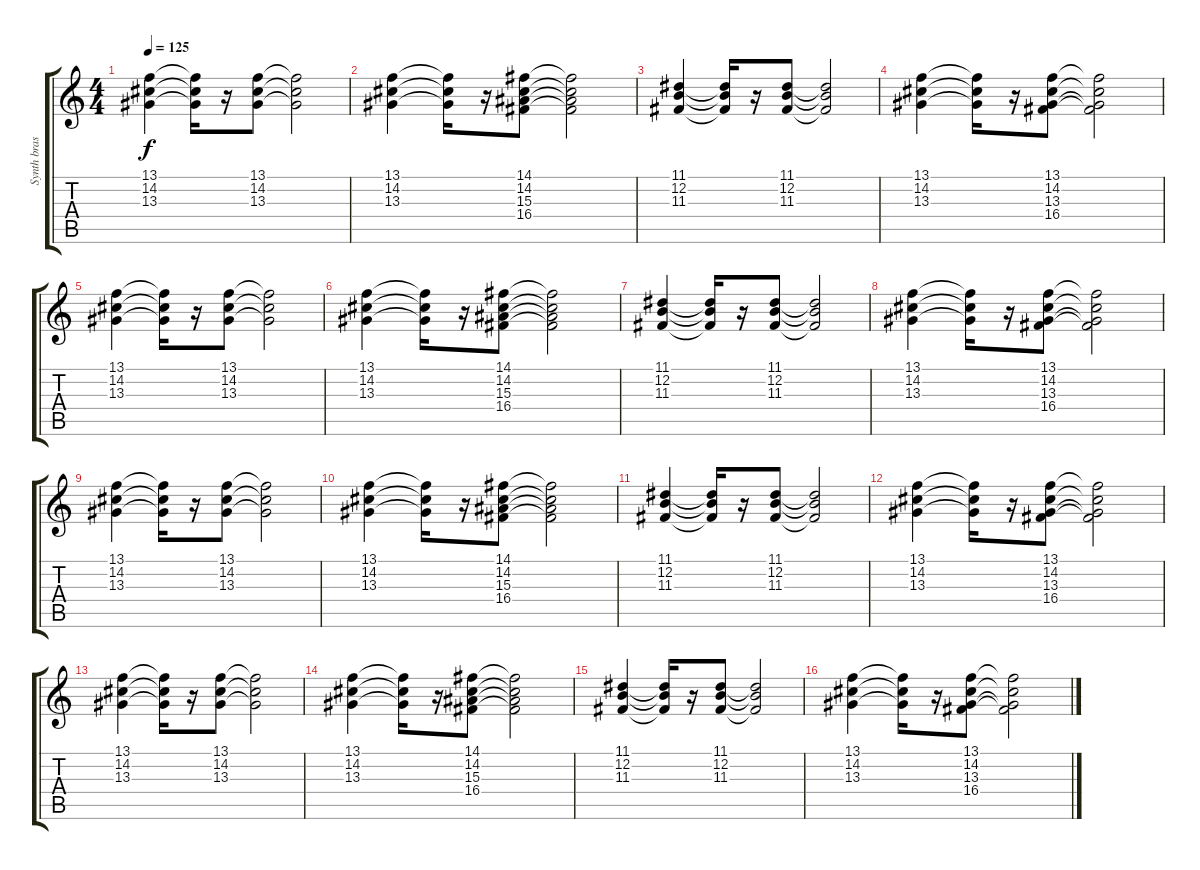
\track ("Synth brass 1" "Synth bras") {instrument synthbrass1}
\staff {score tabs}
\tuning (E4 B3 G3 D3 A2 E2) {hide}
\ts (4 4)
\tempo 125
\clef g2
\ks c
(13.1 14.2 13.3).4{dy f} (13.1{t} 14.2{t} 13.3{t}).16 r.16 (13.1 14.2 13.3).8 (13.1{t} 14.2{t} 13.3{t}).2 |
(13.1 14.2 13.3).4 (13.1{t} 14.2{t} 13.3{t}).16 r.16 (14.1 14.2 15.3 16.4).8 (14.1{t} 14.2{t} 15.3{t} 16.4{t}).2 |
(11.1 12.2 11.3).4 (11.1{t} 12.2{t} 11.3{t}).16 r.16 (11.1 12.2 11.3).8 (11.1{t} 12.2{t} 11.3{t}).2 |
(13.1 14.2 13.3).4 (13.1{t} 14.2{t} 13.3{t}).16 r.16 (13.1 14.2 13.3 16.4).8 (13.1{t} 14.2{t} 13.3{t} 16.4{t}).2 |
(13.1 14.2 13.3).4 (13.1{t} 14.2{t} 13.3{t}).16 r.16 (13.1 14.2 13.3).8 (13.1{t} 14.2{t} 13.3{t}).2 |
(13.1 14.2 13.3).4 (13.1{t} 14.2{t} 13.3{t}).16 r.16 (14.1 14.2 15.3 16.4).8 (14.1{t} 14.2{t} 15.3{t} 16.4{t}).2 |
(11.1 12.2 11.3).4 (11.1{t} 12.2{t} 11.3{t}).16 r.16 (11.1 12.2 11.3).8 (11.1{t} 12.2{t} 11.3{t}).2 |
(13.1 14.2 13.3).4 (13.1{t} 14.2{t} 13.3{t}).16 r.16 (13.1 14.2 13.3 16.4).8 (13.1{t} 14.2{t} 13.3{t} 16.4{t}).2 |
(13.1 14.2 13.3).4 (13.1{t} 14.2{t} 13.3{t}).16 r.16 (13.1 14.2 13.3).8 (13.1{t} 14.2{t} 13.3{t}).2 |
(13.1 14.2 13.3).4 (13.1{t} 14.2{t} 13.3{t}).16 r.16 (14.1 14.2 15.3 16.4).8 (14.1{t} 14.2{t} 15.3{t} 16.4{t}).2 |
(11.1 12.2 11.3).4 (11.1{t} 12.2{t} 11.3{t}).16 r.16 (11.1 12.2 11.3).8 (11.1{t} 12.2{t} 11.3{t}).2 |
(13.1 14.2 13.3).4 (13.1{t} 14.2{t} 13.3{t}).16 r.16 (13.1 14.2 13.3 16.4).8 (13.1{t} 14.2{t} 13.3{t} 16.4{t}).2 |
(13.1 14.2 13.3).4 (13.1{t} 14.2{t} 13.3{t}).16 r.16 (13.1 14.2 13.3).8 (13.1{t} 14.2{t} 13.3{t}).2 |
(13.1 14.2 13.3).4 (13.1{t} 14.2{t} 13.3{t}).16 r.16 (14.1 14.2 15.3 16.4).8 (14.1{t} 14.2{t} 15.3{t} 16.4{t}).2 |
(11.1 12.2 11.3).4 (11.1{t} 12.2{t} 11.3{t}).16 r.16 (11.1 12.2 11.3).8 (11.1{t} 12.2{t} 11.3{t}).2 |
(13.1 14.2 13.3).4 (13.1{t} 14.2{t} 13.3{t}).16 r.16 (13.1 14.2 13.3 16.4).8 (13.1{t} 14.2{t} 13.3{t} 16.4{t}).2
